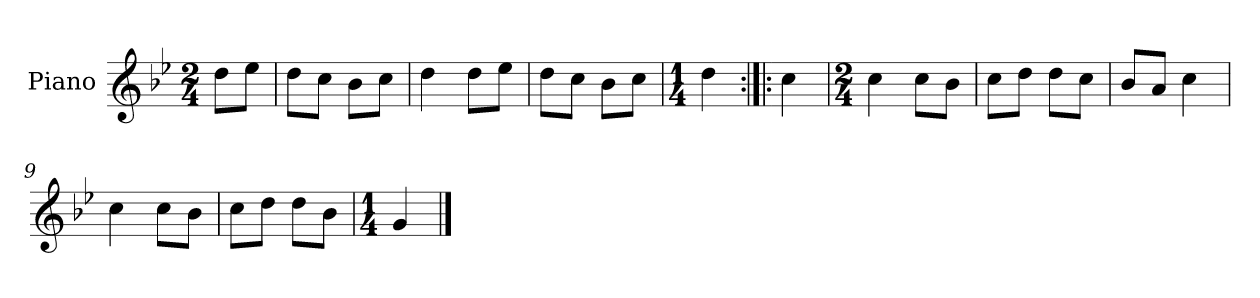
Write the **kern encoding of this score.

**kern
*part1
*staff1
*I"Piano
*I'Pno.
*clefG2
*k[b-e-]
*M2/4
=
8dd\L
8ee-\J
=1
8dd\L
8cc\J
8b-\L
8cc\J
=2
4dd\
8dd\L
8ee-\J
=3
8dd\L
8cc\J
8b-\L
8cc\J
=4
*M1/4
4dd\
=5:|!|:
4cc\
=6
*M2/4
4cc\
8cc\L
8b-\J
=7
8cc\L
8dd\J
8dd\L
8cc\J
=8
8b-/L
8a/J
4cc\
=9
4cc\
8cc\L
8b-\J
!!LO:LB:g=z
=10
8cc\L
8dd\J
8dd\L
8b-\J
=11
*M1/4
4g/
==
*-
